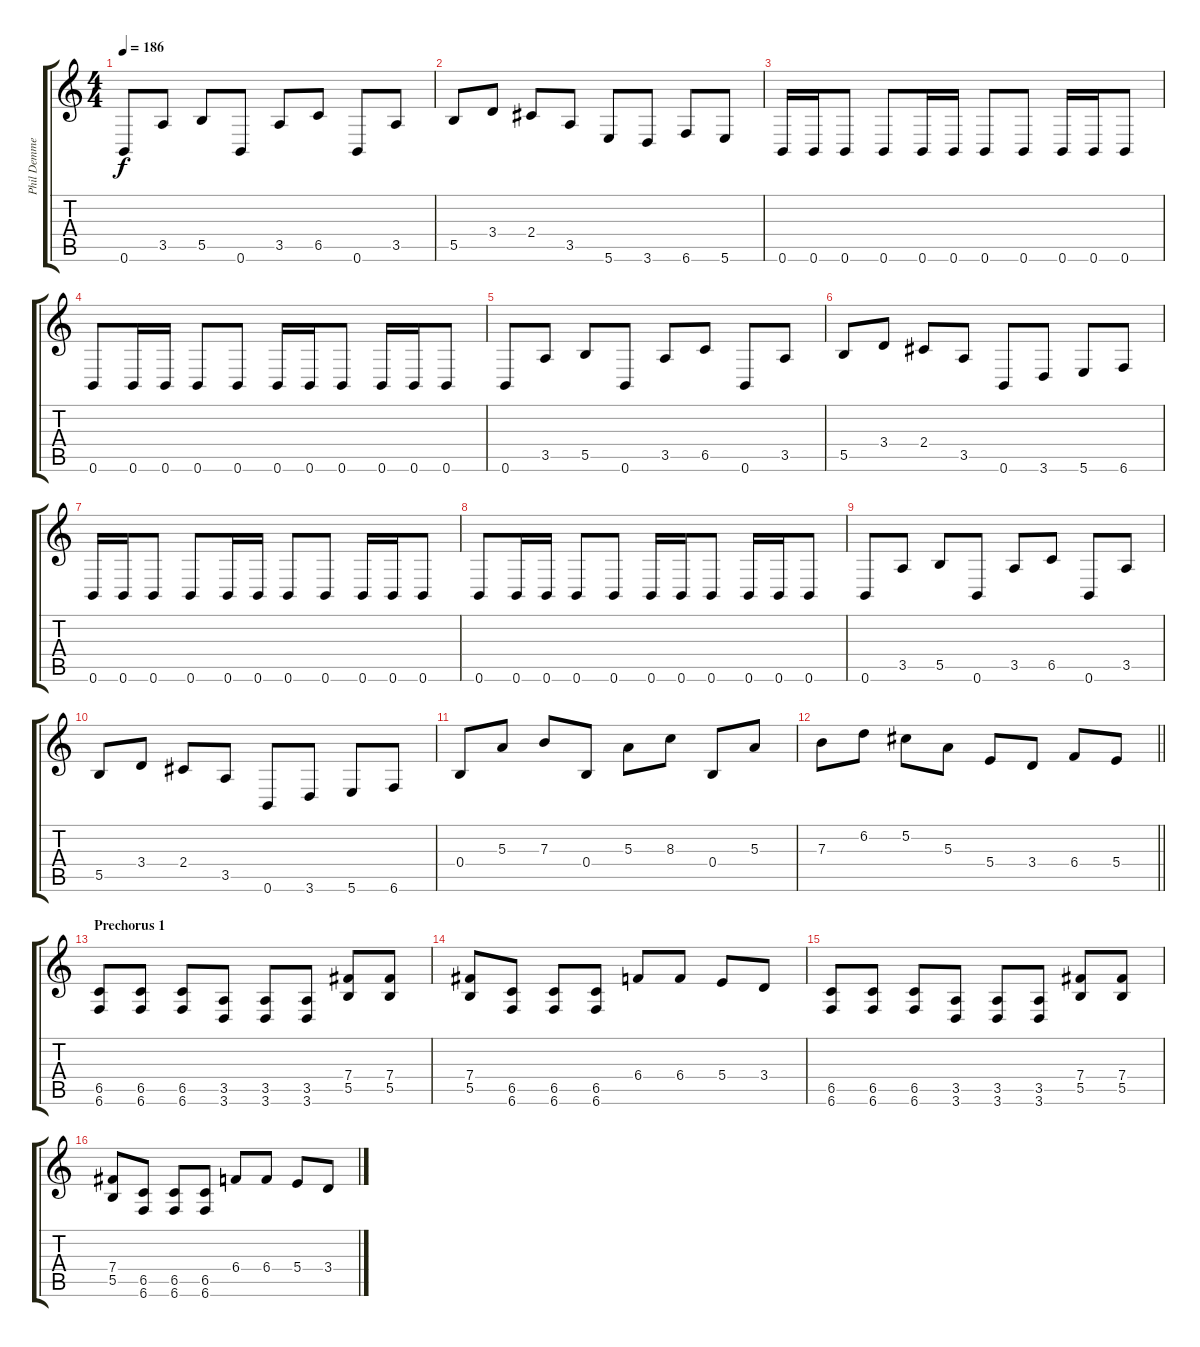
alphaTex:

\track ("Phil Demmel" "Phil Demme") {instrument distortionguitar}
\staff {score tabs}
\tuning (Db4 Ab3 E3 B2 Gb2 B1) {hide}
\ts (4 4)
\tempo 186
\clef g2
\ks c
0.6.8{dy f} 3.5.8 5.5.8 0.6.8 3.5.8 6.5.8 0.6.8 3.5.8 |
5.5.8 3.4.8 2.4.8 3.5.8 5.6.8 3.6.8 6.6.8 5.6.8 |
0.6.16 0.6.16 0.6.8 0.6.8 0.6.16 0.6.16 0.6.8 0.6.8 0.6.16 0.6.16 0.6.8 |
0.6.8 0.6.16 0.6.16 0.6.8 0.6.8 0.6.16 0.6.16 0.6.8 0.6.16 0.6.16 0.6.8 |
0.6.8 3.5.8 5.5.8 0.6.8 3.5.8 6.5.8 0.6.8 3.5.8 |
5.5.8 3.4.8 2.4.8 3.5.8 0.6.8 3.6.8 5.6.8 6.6.8 |
0.6.16 0.6.16 0.6.8 0.6.8 0.6.16 0.6.16 0.6.8 0.6.8 0.6.16 0.6.16 0.6.8 |
0.6.8 0.6.16 0.6.16 0.6.8 0.6.8 0.6.16 0.6.16 0.6.8 0.6.16 0.6.16 0.6.8 |
0.6.8 3.5.8 5.5.8 0.6.8 3.5.8 6.5.8 0.6.8 3.5.8 |
5.5.8 3.4.8 2.4.8 3.5.8 0.6.8 3.6.8 5.6.8 6.6.8 |
0.4.8 5.3.8 7.3.8 0.4.8 5.3.8 8.3.8 0.4.8 5.3.8 |
\barLineRight lightlight
7.3.8 6.2.8 5.2.8 5.3.8 5.4.8 3.4.8 6.4.8 5.4.8 |
\section ("" "Prechorus 1")
(6.5 6.6).8 (6.5 6.6).8 (6.5 6.6).8 (3.5 3.6).8 (3.5 3.6).8 (3.5 3.6).8 (7.4 5.5).8 (7.4 5.5).8 |
(7.4 5.5).8 (6.5 6.6).8 (6.5 6.6).8 (6.5 6.6).8 6.4.8 6.4.8 5.4.8 3.4.8 |
(6.5 6.6).8 (6.5 6.6).8 (6.5 6.6).8 (3.5 3.6).8 (3.5 3.6).8 (3.5 3.6).8 (7.4 5.5).8 (7.4 5.5).8 |
(7.4 5.5).8 (6.5 6.6).8 (6.5 6.6).8 (6.5 6.6).8 6.4.8 6.4.8 5.4.8 3.4.8
